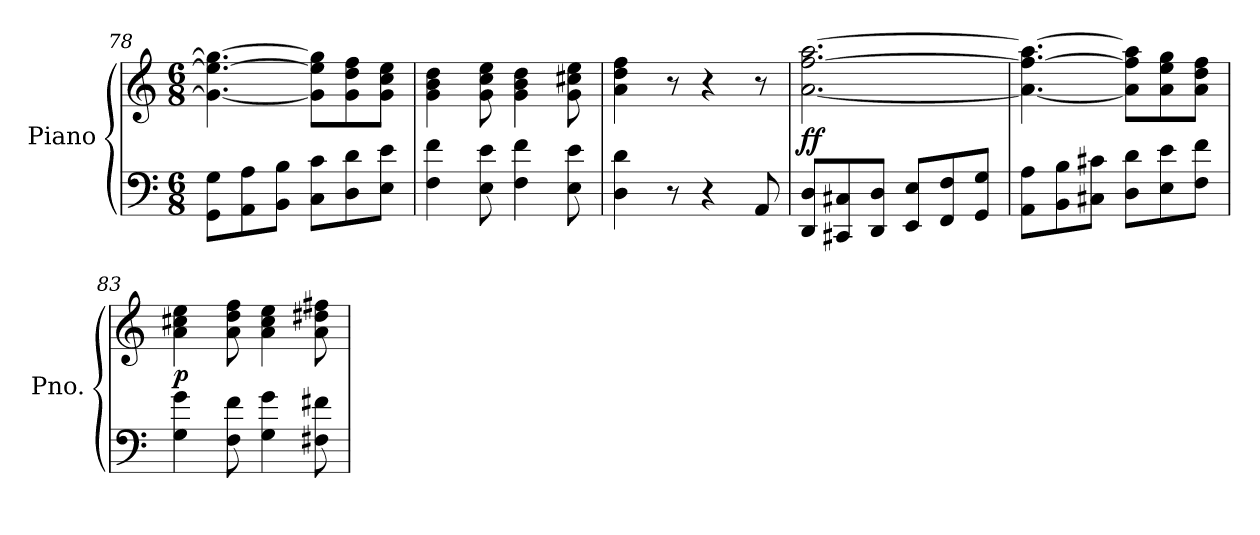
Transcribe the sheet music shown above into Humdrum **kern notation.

**kern	**kern	**dynam
*part1	*part1	*part1
*staff2	*staff1	*staff1/2
*I"Piano	*	*
*I'Pno.	*	*
*clefF4	*clefG2	*
*k[]	*k[]	*
*M6/8	*M6/8	*
=78	=78	=78
8GG\ 8G\L	4.g\_ 4.ee\_ 4.gg\_	.
8AA\ 8A\	.	.
8BB\ 8B\J	.	.
8C\ 8c\L	8g\] 8ee\] 8gg\]L	.
8D\ 8d\	8g\ 8dd\ 8ff\	.
8E\ 8e\J	8g\ 8cc\ 8ee\J	.
=79	=79	=79
4F\ 4f\	4g\ 4b\ 4dd\	.
8E\ 8e\	8g\ 8cc\ 8ee\	.
4F\ 4f\	4g\ 4b\ 4dd\	.
8E\ 8e\	8g\ 8cc#X\ 8ee\	.
=80	=80	=80
4D\ 4d\	4a\ 4dd\ 4ff\	.
8r	8r	.
4r	4r	.
8AA/	8r	.
=81	=81	=81
!	!	!LO:DY:b
8DD/ 8D/L	[2.a\ [2.ff\ [2.aa\	ff
8CC#X/ 8C#X/	.	.
8DD/ 8D/J	.	.
8EE/ 8E/L	.	.
8FF/ 8F/	.	.
8GG/ 8G/J	.	.
!!LO:PB:g=z
=82	=82	=82
8AA\ 8A\L	4.a\_ 4.ff\_ 4.aa\_	.
8BB\ 8B\	.	.
8C#X\ 8c#X\J	.	.
8D\ 8d\L	8a\] 8ff\] 8aa\]L	.
8E\ 8e\	8a\ 8ee\ 8gg\	.
8F\ 8f\J	8a\ 8dd\ 8ff\J	.
=83	=83	=83
!	!	!LO:DY:b
4G\ 4g\	4a\ 4cc#X\ 4ee\	p
8F\ 8f\	8a\ 8dd\ 8ff\	.
4G\ 4g\	4a\ 4cc#\ 4ee\	.
8F#X\ 8f#X\	8a\ 8dd#X\ 8ff#X\	.
=	=	=
*-	*-	*-
